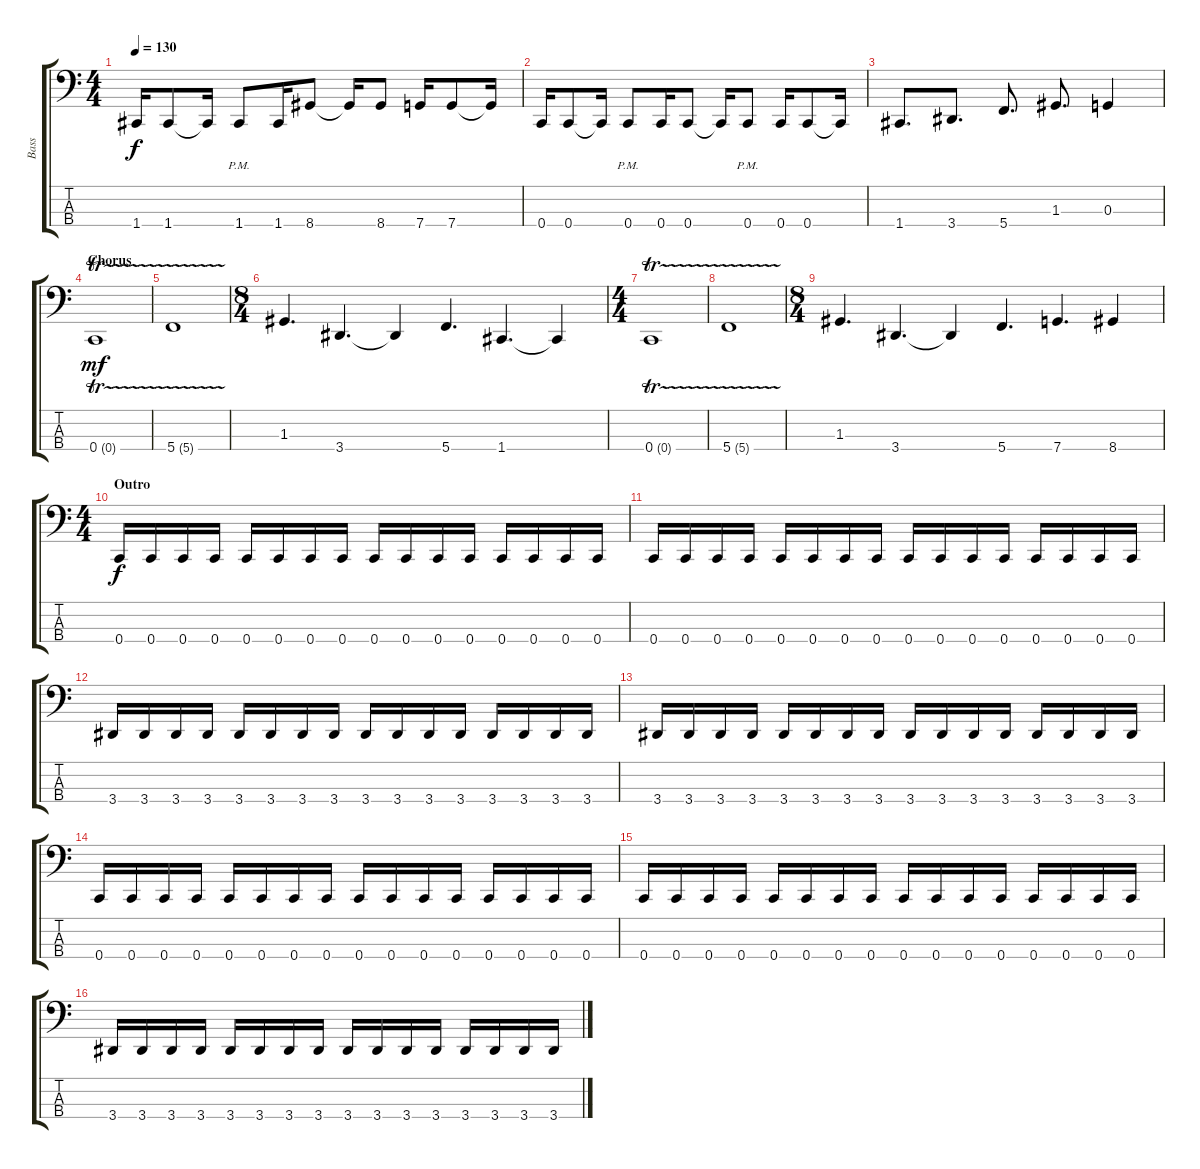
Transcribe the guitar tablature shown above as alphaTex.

\track ("Bass" "Bass") {instrument electricbasspick}
\staff {score tabs}
\tuning (F2 C2 G1 C1) {hide}
\ts (4 4)
\tempo 130
\clef f4
\ks c
1.4.16{dy f} 1.4.8 1.4{t}.16 1.4{pm}.8 1.4.16 8.4.8 8.4{t}.16 8.4.8 7.4.16 7.4.8 7.4{t}.16 |
0.4.16 0.4.8 0.4{t}.16 0.4{pm}.8 0.4.16 0.4.8 0.4{t}.16 0.4{pm}.8 0.4.16 0.4.8 0.4{t}.16 |
1.4.8{d} 3.4.8{d} 5.4.8{d} 1.3.8{d} 0.3.4 |
\section ("" "Chorus")
0.4{tr (0 16)}.1{dy mf} |
5.4{tr (5 16)}.1 |
\ts (8 4)
1.3.4{d} 3.4.4{d} 3.4{t}.4 5.4.4{d} 1.4.4{d} 1.4{t}.4 |
\ts (4 4)
0.4{tr (0 16)}.1 |
5.4{tr (5 16)}.1 |
\ts (8 4)
1.3.4{d} 3.4.4{d} 3.4{t}.4 5.4.4{d} 7.4.4{d} 8.4.4 |
\ts (4 4)
\section ("" "Outro")
0.4.16{dy f} 0.4.16 0.4.16 0.4.16 0.4.16 0.4.16 0.4.16 0.4.16 0.4.16 0.4.16 0.4.16 0.4.16 0.4.16 0.4.16 0.4.16 0.4.16 |
0.4.16 0.4.16 0.4.16 0.4.16 0.4.16 0.4.16 0.4.16 0.4.16 0.4.16 0.4.16 0.4.16 0.4.16 0.4.16 0.4.16 0.4.16 0.4.16 |
3.4.16 3.4.16 3.4.16 3.4.16 3.4.16 3.4.16 3.4.16 3.4.16 3.4.16 3.4.16 3.4.16 3.4.16 3.4.16 3.4.16 3.4.16 3.4.16 |
3.4.16 3.4.16 3.4.16 3.4.16 3.4.16 3.4.16 3.4.16 3.4.16 3.4.16 3.4.16 3.4.16 3.4.16 3.4.16 3.4.16 3.4.16 3.4.16 |
0.4.16 0.4.16 0.4.16 0.4.16 0.4.16 0.4.16 0.4.16 0.4.16 0.4.16 0.4.16 0.4.16 0.4.16 0.4.16 0.4.16 0.4.16 0.4.16 |
0.4.16 0.4.16 0.4.16 0.4.16 0.4.16 0.4.16 0.4.16 0.4.16 0.4.16 0.4.16 0.4.16 0.4.16 0.4.16 0.4.16 0.4.16 0.4.16 |
3.4.16 3.4.16 3.4.16 3.4.16 3.4.16 3.4.16 3.4.16 3.4.16 3.4.16 3.4.16 3.4.16 3.4.16 3.4.16 3.4.16 3.4.16 3.4.16
